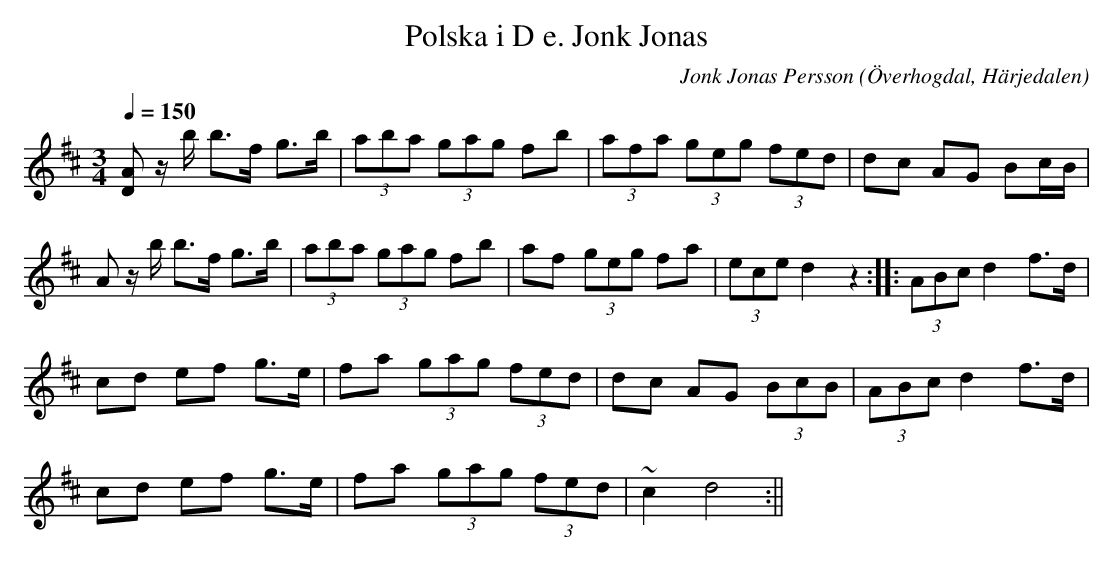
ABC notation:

X:1
T:Polska i D e. Jonk Jonas
O:Överhogdal, Härjedalen
Q:1/4=150
M:3/4
C:Jonk Jonas Persson
K:D
[AD] z/2 b/2 b>f g>b | (3aba (3gag fb | (3afa (3geg (3fed | dc AG Bc/2B/2 |
A z/2 b/2 b>f g>b | (3aba (3gag fb | af (3geg fa | (3ece d2 z2 :||: (3ABc d2 f>d|
cd ef g>e | fa (3gag (3fed | dc AG (3BcB | (3ABc d2 f>d |
cd ef g>e | fa (3gag (3fed | ~c2 d4:||
